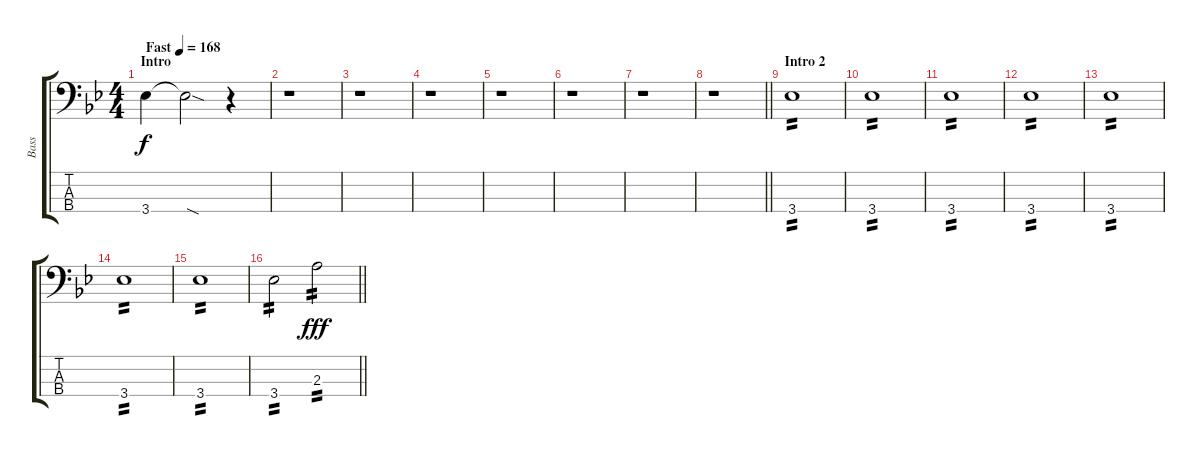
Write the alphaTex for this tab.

\track ("Bass" "Bass") {instrument electricbasspick}
\staff {score tabs}
\tuning (G2 C2 G1 C1) {hide}
\ts (4 4)
\section ("" "Intro")
\tempo (168 "Fast")
\clef f4
\ks bb
3.4.4{ot 8vb dy f instrument electricbasspick} 3.4{sod t}.2{ot 8vb} r.4{ot 8vb} |
r.1{ot 8vb} |
r.1{ot 8vb} |
r.1{ot 8vb} |
r.1{ot 8vb} |
r.1{ot 8vb} |
r.1{ot 8vb} |
\barLineRight lightlight
r.1{ot 8vb} |
\section ("" "Intro 2")
3.4.1{ot 8vb tp 2} |
3.4.1{ot 8vb tp 2} |
3.4.1{ot 8vb tp 2} |
3.4.1{ot 8vb tp 2} |
3.4.1{ot 8vb tp 2} |
3.4.1{ot 8vb tp 2} |
3.4.1{ot 8vb tp 2} |
\barLineRight lightlight
3.4.2{ot 8vb tp 2} 2.3.2{ot 8vb tp 2 dy fff}
